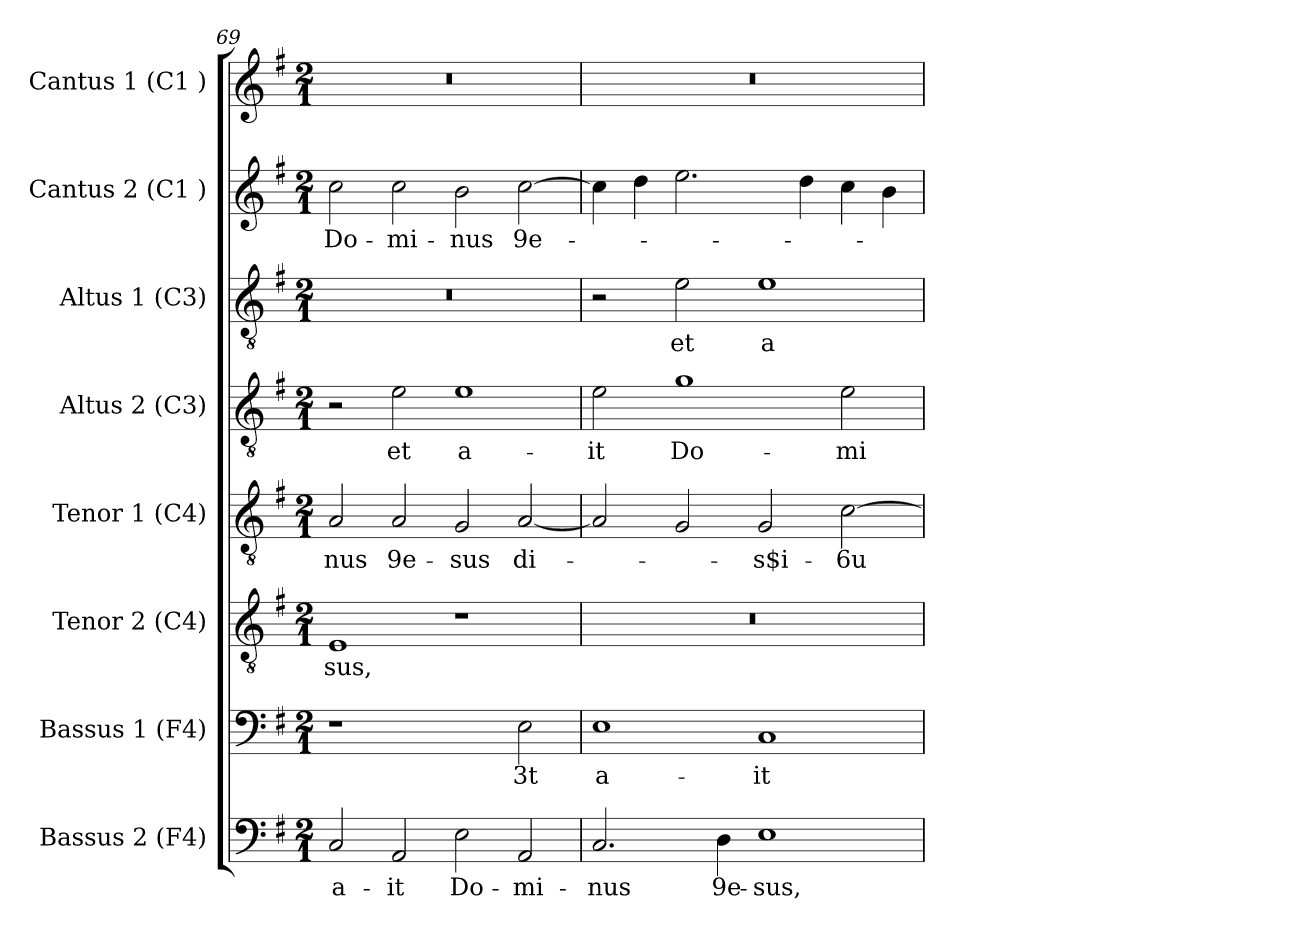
**kern	**text	**kern	**text	**kern	**text	**kern	**text	**kern	**text	**kern	**text	**kern	**text	**kern
*part8	*part8	*part7	*part7	*part6	*part6	*part5	*part5	*part4	*part4	*part3	*part3	*part2	*part2	*part1
*staff8	*staff8	*staff7	*staff7	*staff6	*staff6	*staff5	*staff5	*staff4	*staff4	*staff3	*staff3	*staff2	*staff2	*staff1
*I"Bassus 2 (F4)	*	*I"Bassus 1 (F4)	*	*I"Tenor 2 (C4)	*	*I"Tenor 1 (C4)	*	*I"Altus 2 (C3)	*	*I"Altus 1 (C3)	*	*I"Cantus 2 (C1 )	*	*I"Cantus 1 (C1 )
*I'B2	*	*I'B1	*	*I'T2	*	*I'T1	*	*I'A2	*	*I'A1	*	*I'C2	*	*I'C1
*clefF4	*	*clefF4	*	*clefGv2	*	*clefGv2	*	*clefGv2	*	*clefGv2	*	*clefG2	*	*clefG2
*k[f#]	*	*k[f#]	*	*k[f#]	*	*k[f#]	*	*k[f#]	*	*k[f#]	*	*k[f#]	*	*k[f#]
*G:	*	*G:	*	*G:	*	*G:	*	*G:	*	*G:	*	*G:	*	*G:
*M2/1	*	*M2/1	*	*M2/1	*	*M2/1	*	*M2/1	*	*M2/1	*	*M2/1	*	*M2/1
=69	=69	=69	=69	=69	=69	=69	=69	=69	=69	=69	=69	=69	=69	=69
!	!LO:LY:b:cj	!	!	!	!LO:LY:b:cj	!	!LO:LY:b:cj	!	!	!	!	!	!LO:LY:b:cj	!
2C/	a-	1r	.	1E	-sus,	2A/	-nus	2r	.	0r	.	2cc\	Do-	0r
!	!LO:LY:b:cj	!	!	!	!	!	!LO:LY:b:cj	!	!LO:LY:b:cj	!	!	!	!LO:LY:b:cj	!
2AA/	-it	.	.	.	.	2A/	9e-	2e\	et	.	.	2cc\	-mi-	.
!	!LO:LY:b:cj	!	!	!	!	!	!LO:LY:b:cj	!	!LO:LY:b:rj	!	!	!	!LO:LY:b:cj	!
2E\	Do-	2ryy	.	1r	.	2G/	-sus	1e	a-	.	.	2b\	-nus	.
!	!LO:LY:b:cj	!	!LO:LY:b:cj	!	!	!	!LO:LY:b:cj	!	!	!	!	!	!LO:LY:b:cj	!
2AA/	-mi-	2E\	3t	.	.	[<2A/	di-	.	.	.	.	[>2cc\	9e-	.
=70	=70	=70	=70	=70	=70	=70	=70	=70	=70	=70	=70	=70	=70	=70
!	!LO:LY:b:cj	!	!LO:LY:b:rj	!	!	!	!	!	!LO:LY:b:cj	!	!	!	!	!
2.C/	-nus	1E	a-	0r	.	2A/]	.	2e\	-it	2r	.	4cc\]	.	0r
.	.	.	.	.	.	.	.	.	.	.	.	4dd\	.	.
!	!	!	!	!	!	!	!	!	!LO:LY:b:cj	!	!LO:LY:b:cj	!	!	!
.	.	.	.	.	.	2G/	.	1g	Do-	2e\	et	2.ee\	.	.
!	!LO:LY:b:cj	!	!	!	!	!	!	!	!	!	!	!	!	!
4D\	9e-	.	.	.	.	.	.	.	.	.	.	.	.	.
!	!LO:LY:b:cj	!	!LO:LY:b:cj	!	!	!	!LO:LY:b:cj	!	!	!	!LO:LY:b:rj	!	!	!
1E	-sus,	1C	-it	.	.	2G/	-s$i-	.	.	1e	a-	.	.	.
.	.	.	.	.	.	.	.	.	.	.	.	4dd\	.	.
!	!	!	!	!	!	!	!LO:LY:b:cj	!	!LO:LY:b:cj	!	!	!	!	!
.	.	.	.	.	.	[<2c\	-6u-	2e\	-mi-	.	.	4cc\	.	.
.	.	.	.	.	.	.	.	.	.	.	.	4b\	.	.
=	=	=	=	=	=	=	=	=	=	=	=	=	=	=
*-	*-	*-	*-	*-	*-	*-	*-	*-	*-	*-	*-	*-	*-	*-
